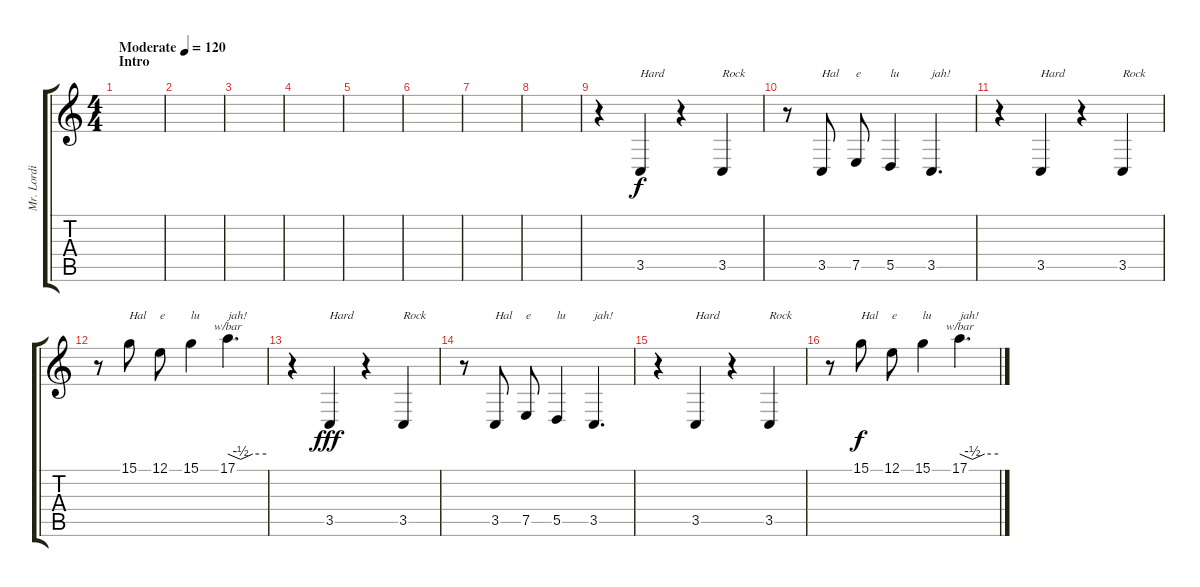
\track ("Mr. Lordi (Lead Singer)" "Mr. Lordi ") {instrument lead2sawtooth}
\staff {score tabs}
\tuning (E4 B3 G3 D3 A2 E2) {hide}
\ts (4 4)
\section ("" "Intro")
\tempo (120 "Moderate")
\clef g2
\ks c
|
|
|
|
|
|
|
|
r.4 3.5.4{txt "Hard"} r.4 3.5.4{txt "Rock"} |
r.8 3.5.8{txt "Hal"} 7.5.8{txt "e"} 5.5.4{txt "lu"} 3.5.4{d txt "jah!"} |
r.4 3.5.4{txt "Hard"} r.4 3.5.4{txt "Rock"} |
r.8 15.1.8{txt "Hal" dy f} 12.1.8{txt "e"} 15.1.4{txt "lu"} 17.1.4{d tbe (custom default 0 0 20 -2 39 0 60 0) txt "jah!"} |
r.4 3.5.4{txt "Hard" dy fff} r.4 3.5.4{txt "Rock"} |
r.8 3.5.8{txt "Hal"} 7.5.8{txt "e"} 5.5.4{txt "lu"} 3.5.4{d txt "jah!"} |
r.4 3.5.4{txt "Hard"} r.4 3.5.4{txt "Rock"} |
r.8 15.1.8{txt "Hal" dy f} 12.1.8{txt "e"} 15.1.4{txt "lu"} 17.1.4{d tbe (custom default 0 0 20 -2 39 0 60 0) txt "jah!"}
